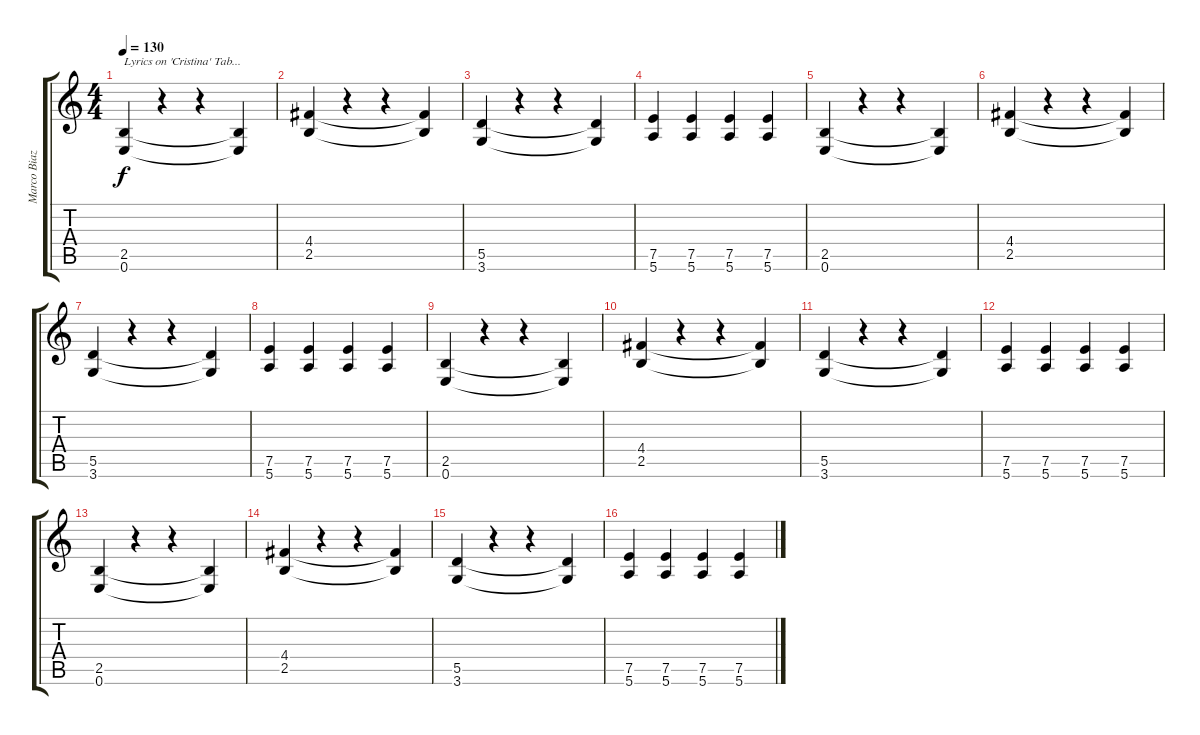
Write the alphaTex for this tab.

\track ("Marco Biazzi" "Marco Biaz") {instrument distortionguitar}
\staff {score tabs}
\tuning (E4 B3 G3 D3 A2 E2) {hide}
\ts (4 4)
\tempo 130
\clef g2
\ks c
(2.5 0.6).4{txt "Lyrics on 'Cristina' Tab..." dy f instrument distortionguitar} r.4 r.4 (2.5{t} 0.6{t}).4 |
(4.4 2.5).4 r.4 r.4 (4.4{t} 2.5{t}).4 |
(5.5 3.6).4 r.4 r.4 (5.5{t} 3.6{t}).4 |
(7.5 5.6).4 (7.5 5.6).4 (7.5 5.6).4 (7.5 5.6).4 |
(2.5 0.6).4 r.4 r.4 (2.5{t} 0.6{t}).4 |
(4.4 2.5).4 r.4 r.4 (4.4{t} 2.5{t}).4 |
(5.5 3.6).4 r.4 r.4 (5.5{t} 3.6{t}).4 |
(7.5 5.6).4 (7.5 5.6).4 (7.5 5.6).4 (7.5 5.6).4 |
(2.5 0.6).4 r.4 r.4 (2.5{t} 0.6{t}).4 |
(4.4 2.5).4 r.4 r.4 (4.4{t} 2.5{t}).4 |
(5.5 3.6).4 r.4 r.4 (5.5{t} 3.6{t}).4 |
(7.5 5.6).4 (7.5 5.6).4 (7.5 5.6).4 (7.5 5.6).4 |
(2.5 0.6).4 r.4 r.4 (2.5{t} 0.6{t}).4 |
(4.4 2.5).4 r.4 r.4 (4.4{t} 2.5{t}).4 |
(5.5 3.6).4 r.4 r.4 (5.5{t} 3.6{t}).4 |
(7.5 5.6).4 (7.5 5.6).4 (7.5 5.6).4 (7.5 5.6).4
